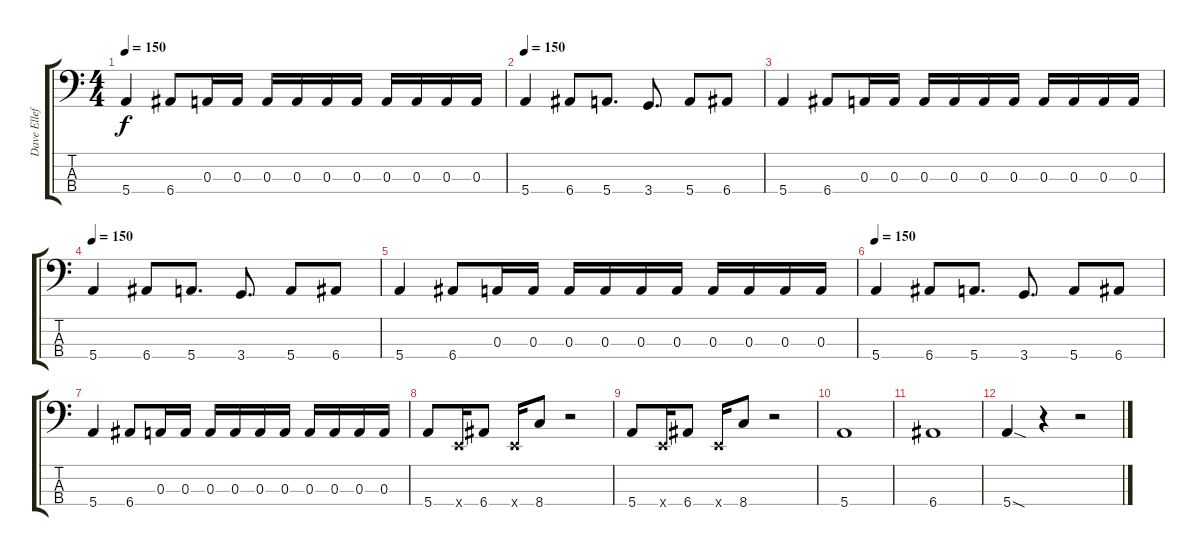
\track ("Dave Ellefson" "Dave Ellef") {instrument electricbasspick}
\staff {score tabs}
\tuning (G2 D2 A1 E1) {hide}
\ts (4 4)
\tempo 150
\clef f4
\ks c
5.4.4{dy f} 6.4.8 0.3.16 0.3.16 0.3.16 0.3.16 0.3.16 0.3.16 0.3.16 0.3.16 0.3.16 0.3.16 |
\tempo 150
5.4.4 6.4.8 5.4.8{d} 3.4.8{d} 5.4.8 6.4.8 |
5.4.4 6.4.8 0.3.16 0.3.16 0.3.16 0.3.16 0.3.16 0.3.16 0.3.16 0.3.16 0.3.16 0.3.16 |
\tempo 150
5.4.4 6.4.8 5.4.8{d} 3.4.8{d} 5.4.8 6.4.8 |
5.4.4 6.4.8 0.3.16 0.3.16 0.3.16 0.3.16 0.3.16 0.3.16 0.3.16 0.3.16 0.3.16 0.3.16 |
\tempo 150
5.4.4 6.4.8 5.4.8{d} 3.4.8{d} 5.4.8 6.4.8 |
5.4.4 6.4.8 0.3.16 0.3.16 0.3.16 0.3.16 0.3.16 0.3.16 0.3.16 0.3.16 0.3.16 0.3.16 |
5.4.8 0.4{x}.16 6.4.8 0.4{x}.16 8.4.8 r.2 |
5.4.8 0.4{x}.16 6.4.8 0.4{x}.16 8.4.8 r.2 |
5.4.1 |
6.4.1 |
5.4{sod}.4 r.4 r.2
